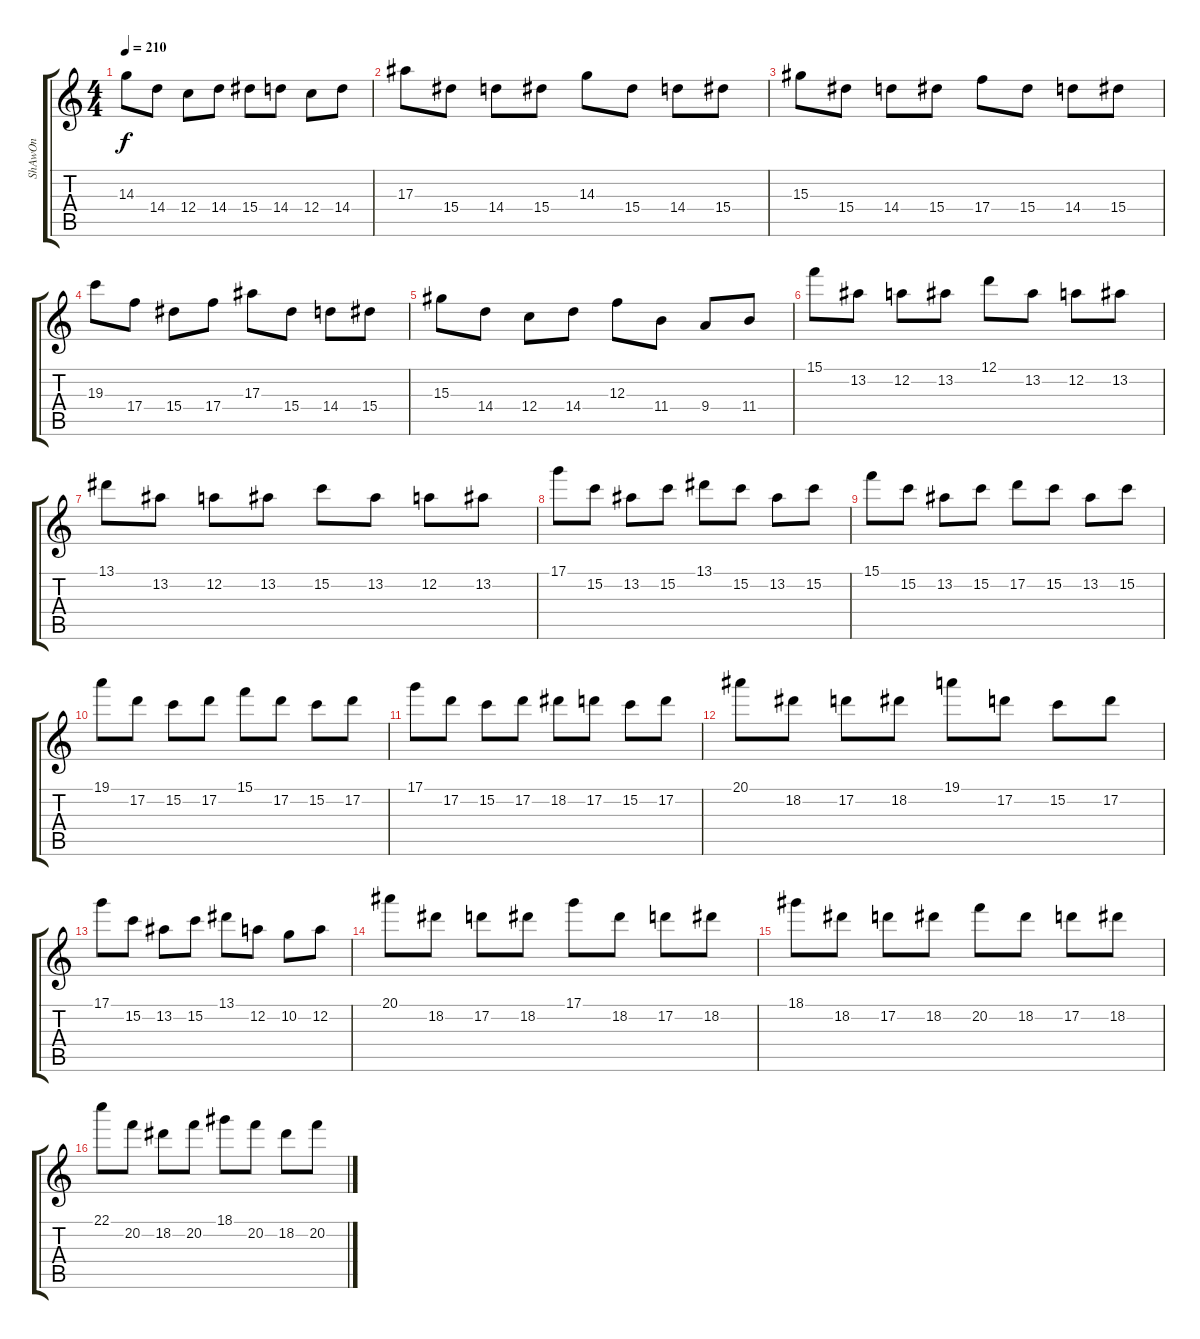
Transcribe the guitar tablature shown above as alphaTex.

\track ("ShAwOn" "ShAwOn") {instrument overdrivenguitar}
\staff {score tabs}
\tuning (D4 A3 F3 C3 G2 D2) {hide}
\ts (4 4)
\tempo 210
\clef g2
\ks c
14.3.8{dy f} 14.4.8 12.4.8 14.4.8 15.4.8 14.4.8 12.4.8 14.4.8 |
17.3.8 15.4.8 14.4.8 15.4.8 14.3.8 15.4.8 14.4.8 15.4.8 |
15.3.8 15.4.8 14.4.8 15.4.8 17.4.8 15.4.8 14.4.8 15.4.8 |
19.3.8 17.4.8 15.4.8 17.4.8 17.3.8 15.4.8 14.4.8 15.4.8 |
15.3.8 14.4.8 12.4.8 14.4.8 12.3.8 11.4.8 9.4.8 11.4.8 |
15.1.8 13.2.8 12.2.8 13.2.8 12.1.8 13.2.8 12.2.8 13.2.8 |
13.1.8 13.2.8 12.2.8 13.2.8 15.2.8 13.2.8 12.2.8 13.2.8 |
17.1.8 15.2.8 13.2.8 15.2.8 13.1.8 15.2.8 13.2.8 15.2.8 |
15.1.8 15.2.8 13.2.8 15.2.8 17.2.8 15.2.8 13.2.8 15.2.8 |
19.1.8 17.2.8 15.2.8 17.2.8 15.1.8 17.2.8 15.2.8 17.2.8 |
17.1.8 17.2.8 15.2.8 17.2.8 18.2.8 17.2.8 15.2.8 17.2.8 |
20.1.8 18.2.8 17.2.8 18.2.8 19.1.8 17.2.8 15.2.8 17.2.8 |
17.1.8 15.2.8 13.2.8 15.2.8 13.1.8 12.2.8 10.2.8 12.2.8 |
20.1.8 18.2.8 17.2.8 18.2.8 17.1.8 18.2.8 17.2.8 18.2.8 |
18.1.8 18.2.8 17.2.8 18.2.8 20.2.8 18.2.8 17.2.8 18.2.8 |
22.1.8 20.2.8 18.2.8 20.2.8 18.1.8 20.2.8 18.2.8 20.2.8
